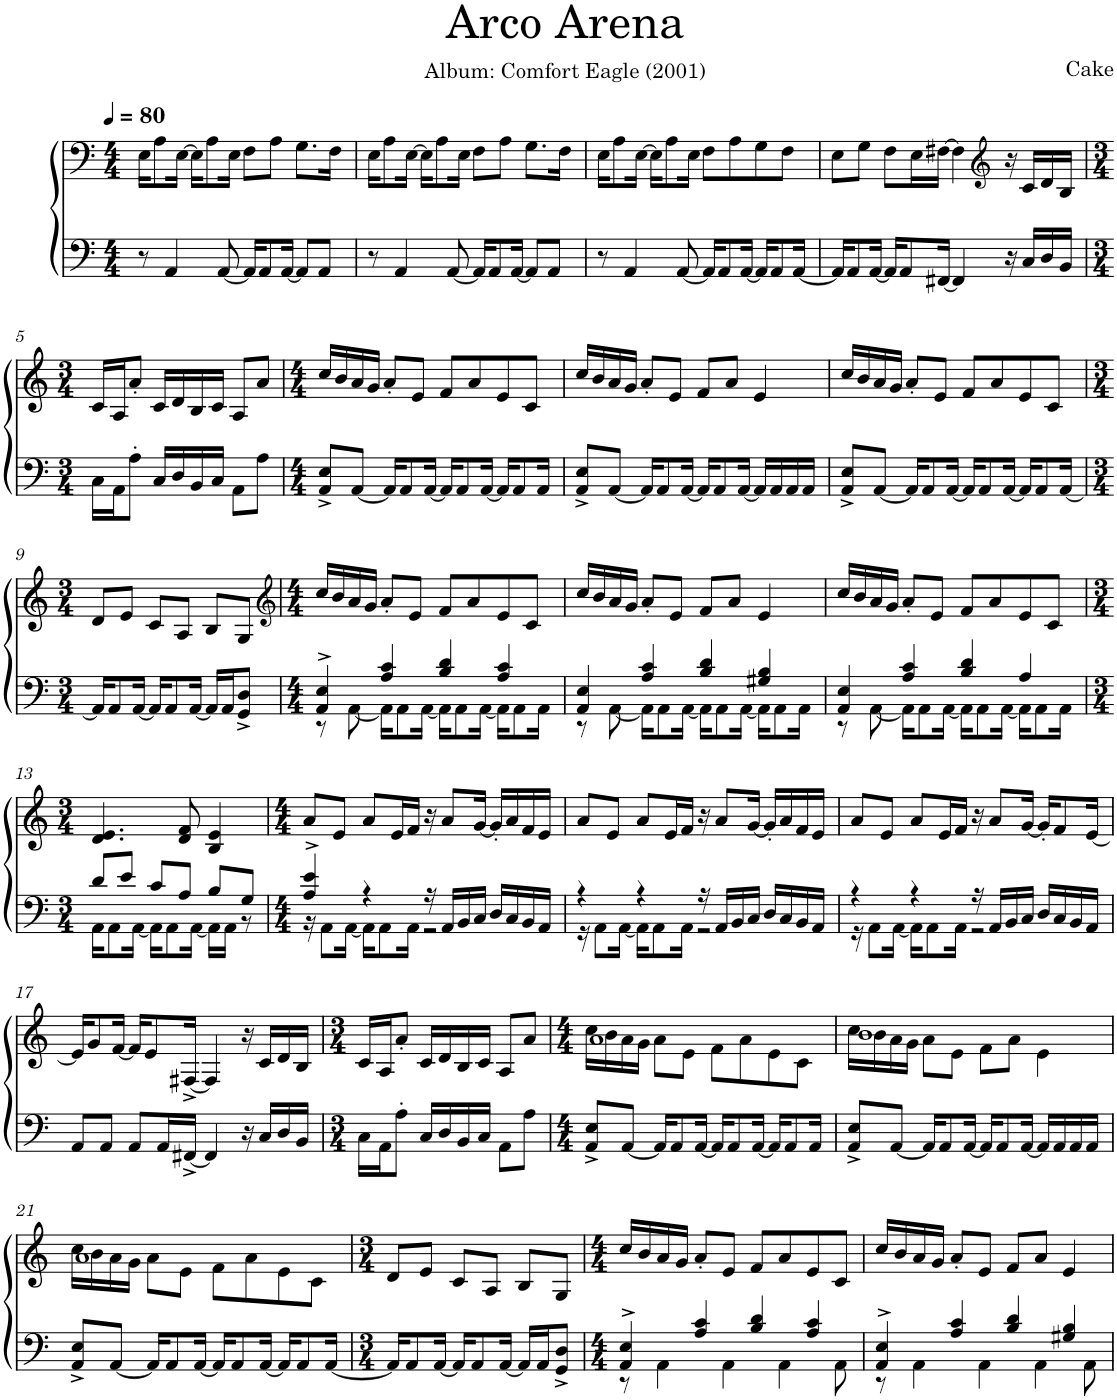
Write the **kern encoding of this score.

**kern	**kern
*part1	*part1
*staff2	*staff1
*I"Piano	*
*I'Pno.	*
*clefF4	*clefF4
*k[]	*k[]
*M4/4	*M4/4
*MM80	*MM80
=1	=1
8r	16E\KL
.	8A\
4AA/	.
.	[16E\Jk
.	16E\KL]
.	8A\
[8AA/	.
.	16E\Jk
16AA/KL]	8F\L
8AA/	.
.	8A\J
[16AA/Jk	.
8AA/L]	8.G\L
8AA/J	.
.	16F\Jk
=2	=2
8r	16E\KL
.	8A\
4AA/	.
.	[16E\Jk
.	16E\KL]
.	8A\
[8AA/	.
.	16E\Jk
16AA/KL]	8F\L
8AA/	.
.	8A\J
[16AA/Jk	.
8AA/L]	8.G\L
8AA/J	.
.	16F\Jk
=3	=3
8r	16E\KL
.	8A\
4AA/	.
.	[16E\Jk
.	16E\KL]
.	8A\
[8AA/	.
.	16E\Jk
16AA/KL]	8F\L
8AA/	.
.	8A\
[16AA/Jk	.
16AA/KL]	8G\
8AA/	.
.	8F\J
[16AA/Jk	.
=4	=4
16AA/KL]	8E\L
8AA/	.
.	8G\J
[16AA/Jk	.
16AA/KL]	8F\L
8AA/	.
.	16E\L
[16FF#X/Jk	[16F#X\JJ
4FF#/]	4F#\]
*	*clefG2
16r	16r
16C/LL	16c/LL
16D/	16d/
16BB/JJ	16B/JJ
!!LO:LB:g=z
=5	=5
*M3/4	*M3/4
16C\LL	16c/LL
16AA\J	16A/J
8A'\J	8a'/J
16C/LL	16c/LL
16D/	16d/
16BB/	16B/
16C/JJ	16c/JJ
8AA\L	8A/L
8A\J	8a/J
=6	=6
*M4/4	*M4/4
8AA/^ 8E/^L	16cc/LL
.	16b/
[8AA/J	16a/
.	16g/JJ
16AA/KL]	8a'/L
8AA/	.
.	8e/J
[16AA/Jk	.
16AA/KL]	8f/L
8AA/	.
.	8a/
[16AA/Jk	.
16AA/KL]	8e/
8AA/	.
.	8c/J
16AA/Jk	.
=7	=7
8AA/^ 8E/^L	16cc/LL
.	16b/
[8AA/J	16a/
.	16g/JJ
16AA/KL]	8a'/L
8AA/	.
.	8e/J
[16AA/Jk	.
16AA/KL]	8f/L
8AA/	.
.	8a/J
[16AA/Jk	.
16AA/LL]	4e/
16AA/	.
16AA/	.
16AA/JJ	.
=8	=8
8AA/^ 8E/^L	16cc/LL
.	16b/
[8AA/J	16a/
.	16g/JJ
16AA/KL]	8a'/L
8AA/	.
.	8e/J
[16AA/Jk	.
16AA/KL]	8f/L
8AA/	.
.	8a/
[16AA/Jk	.
16AA/KL]	8e/
8AA/	.
.	8c/J
[16AA/Jk	.
!!LO:LB:g=z
=9	=9
*M3/4	*M3/4
16AA/KL]	8d/L
8AA/	.
.	8e/J
[16AA/Jk	.
16AA/KL]	8c/L
8AA/	.
.	8A/J
[16AA/Jk	.
16AA/LL]	8B/L
16AA/J	.
8GG/^ 8D/^J	8G/J
=10	=10
*	*clefG2
*M4/4	*M4/4
*^	*
4AA/^ 4E/^	8r	16cc/LL
.	.	16b/
.	[8AA\	16a/
.	.	16g/JJ
4A/ 4c/	16AA\KL]	8a'/L
.	8AA\	.
.	.	8e/J
.	[16AA\Jk	.
4B/ 4d/	16AA\KL]	8f/L
.	8AA\	.
.	.	8a/
.	[16AA\Jk	.
4A/ 4c/	16AA\KL]	8e/
.	8AA\	.
.	.	8c/J
.	16AA\Jk	.
=11	=11	=11
4AA/ 4E/	8r	16cc/LL
.	.	16b/
.	[8AA\	16a/
.	.	16g/JJ
4A/ 4c/	16AA\KL]	8a'/L
.	8AA\	.
.	.	8e/J
.	[16AA\Jk	.
4B/ 4d/	16AA\KL]	8f/L
.	8AA\	.
.	.	8a/J
.	[16AA\Jk	.
4G#X/ 4B/	16AA\KL]	4e/
.	8AA\	.
.	16AA\Jk	.
=12	=12	=12
4AA/ 4E/	8r	16cc/LL
.	.	16b/
.	[8AA\	16a/
.	.	16g/JJ
4A/ 4c/	16AA\KL]	8a'/L
.	8AA\	.
.	.	8e/J
.	[16AA\Jk	.
4B/ 4d/	16AA\KL]	8f/L
.	8AA\	.
.	.	8a/
.	[16AA\Jk	.
4A/	16AA\KL]	8e/
.	8AA\	.
.	.	8c/J
.	16AA\Jk	.
!!LO:LB:g=z
=13	=13	=13
*M3/4	*	*M3/4
8d/L	16AA\KL	4.d/ 4.e/
.	8AA\	.
8e/J	.	.
.	[16AA\Jk	.
8c/L	16AA\KL]	.
.	8AA\	.
8A/J	.	8d/ 8f/
.	[16AA\Jk	.
8B/L	16AA\LL]	4B/ 4e/
.	16AA\JJ	.
8G/J	8r	.
=14	=14	=14
*M4/4	*	*M4/4
4A/^ 4e/^	16r	8a/L
.	8AA\L	.
.	.	8e/J
.	[16AA\Jk	.
4r	16AA\KL]	8a/L
.	8AA\	.
.	.	16e/L
.	16AA\Jk	16f/JJ
16r	2r	16r
16AA/LL	.	8a/L
16BB/	.	.
16C/JJ	.	[16g/Jk
16D/LL	.	16g'/LL]
16C/	.	16a/
16BB/	.	16f/
16AA/JJ	.	16e/JJ
=15	=15	=15
4r	16r	8a/L
.	8AA\L	.
.	.	8e/J
.	[16AA\Jk	.
4r	16AA\KL]	8a/L
.	8AA\	.
.	.	16e/L
.	16AA\Jk	16f/JJ
16r	2r	16r
16AA/LL	.	8a/L
16BB/	.	.
16C/JJ	.	[16g/Jk
16D/LL	.	16g'/LL]
16C/	.	16a/
16BB/	.	16f/
16AA/JJ	.	16e/JJ
=16	=16	=16
4r	16r	8a/L
.	8AA\L	.
.	.	8e/J
.	[16AA\Jk	.
4r	16AA\KL]	8a/L
.	8AA\	.
.	.	16e/L
.	16AA\Jk	16f/JJ
16r	2r	16r
16AA/LL	.	8a/L
16BB/	.	.
16C/JJ	.	[16g/Jk
16D/LL	.	16g'/KL]
16C/	.	8f/
16BB/	.	.
16AA/JJ	.	[16e/Jk
*v	*v	*
!!LO:LB:g=z
=17	=17
8AA/L	16e/KL]
.	8g/
8AA/J	.
.	[16f/Jk
8AA/L	16f/KL]
.	8e/
16AA/L	.
[16FF#X^/JJ	[16F#X^/Jk
4FF#/]	4F#/]
16r	16r
16C/LL	16c/LL
16D/	16d/
16BB/JJ	16B/JJ
=18	=18
*M3/4	*M3/4
16C\LL	16c/LL
16AA\J	16A/J
8A'\J	8a'/J
16C/LL	16c/LL
16D/	16d/
16BB/	16B/
16C/JJ	16c/JJ
8AA\L	8A/L
8A\J	8a/J
=19	=19
*M4/4	*M4/4
*	*^
8AA/^ 8E/^L	1a	16cc\LL
.	.	16b\
[8AA/J	.	16a\
.	.	16g\JJ
16AA/KL]	.	8a\L
8AA/	.	.
.	.	8e\J
[16AA/Jk	.	.
16AA/KL]	.	8f\L
8AA/	.	.
.	.	8a\
[16AA/Jk	.	.
16AA/KL]	.	8e\
8AA/	.	.
.	.	8c\J
16AA/Jk	.	.
=20	=20	=20
8AA/^ 8E/^L	1b	16cc\LL
.	.	16b\
[8AA/J	.	16a\
.	.	16g\JJ
16AA/KL]	.	8a\L
8AA/	.	.
.	.	8e\J
[16AA/Jk	.	.
16AA/KL]	.	8f\L
8AA/	.	.
.	.	8a\J
[16AA/Jk	.	.
16AA/LL]	.	4e\
16AA/	.	.
16AA/	.	.
16AA/JJ	.	.
!!LO:LB:g=z	!!
=21	=21	=21
8AA/^ 8E/^L	1a	16cc\LL
.	.	16b\
[8AA/J	.	16a\
.	.	16g\JJ
16AA/KL]	.	8a\L
8AA/	.	.
.	.	8e\J
[16AA/Jk	.	.
16AA/KL]	.	8f\L
8AA/	.	.
.	.	8a\
[16AA/Jk	.	.
16AA/KL]	.	8e\
8AA/	.	.
.	.	8c\J
[16AA/Jk	.	.
*	*v	*v
=22	=22
*M3/4	*M3/4
16AA/KL]	8d/L
8AA/	.
.	8e/J
[16AA/Jk	.
16AA/KL]	8c/L
8AA/	.
.	8A/J
[16AA/Jk	.
16AA/LL]	8B/L
16AA/J	.
8GG/^ 8D/^J	8G/J
=23	=23
*M4/4	*M4/4
*^	*
4AA/^ 4E/^	8r	16cc/LL
.	.	16b/
.	4AA\	16a/
.	.	16g/JJ
4A/ 4c/	.	8a'/L
.	4AA\	8e/J
4B/ 4d/	.	8f/L
.	4AA\	8a/
4A/ 4c/	.	8e/
.	8AA\	8c/J
=24	=24	=24
4AA/^ 4E/^	8r	16cc/LL
.	.	16b/
.	4AA\	16a/
.	.	16g/JJ
4A/ 4c/	.	8a'/L
.	4AA\	8e/J
4B/ 4d/	.	8f/L
.	4AA\	8a/J
4G#X/ 4B/	.	4e/
.	8AA\	.
*v	*v	*
=	=
*-	*-
